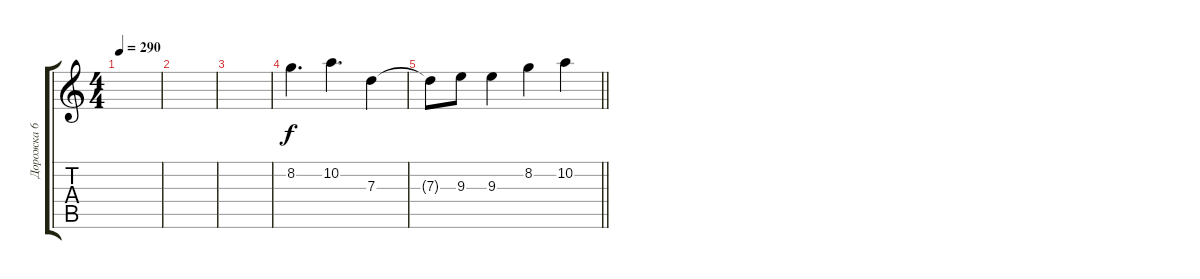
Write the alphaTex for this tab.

\track ("Дорожка 6" "Дорожка 6") {instrument overdrivenguitar}
\staff {score tabs}
\tuning (E4 B3 G3 D3 A2 E2) {hide}
\ts (4 4)
\tempo 290
\clef g2
\ks c
|
|
|
8.2.4{d} 10.2.4{d} 7.3.4 |
\barLineRight lightlight
7.3{t}.8 9.3.8 9.3.4 8.2.4 10.2.4
